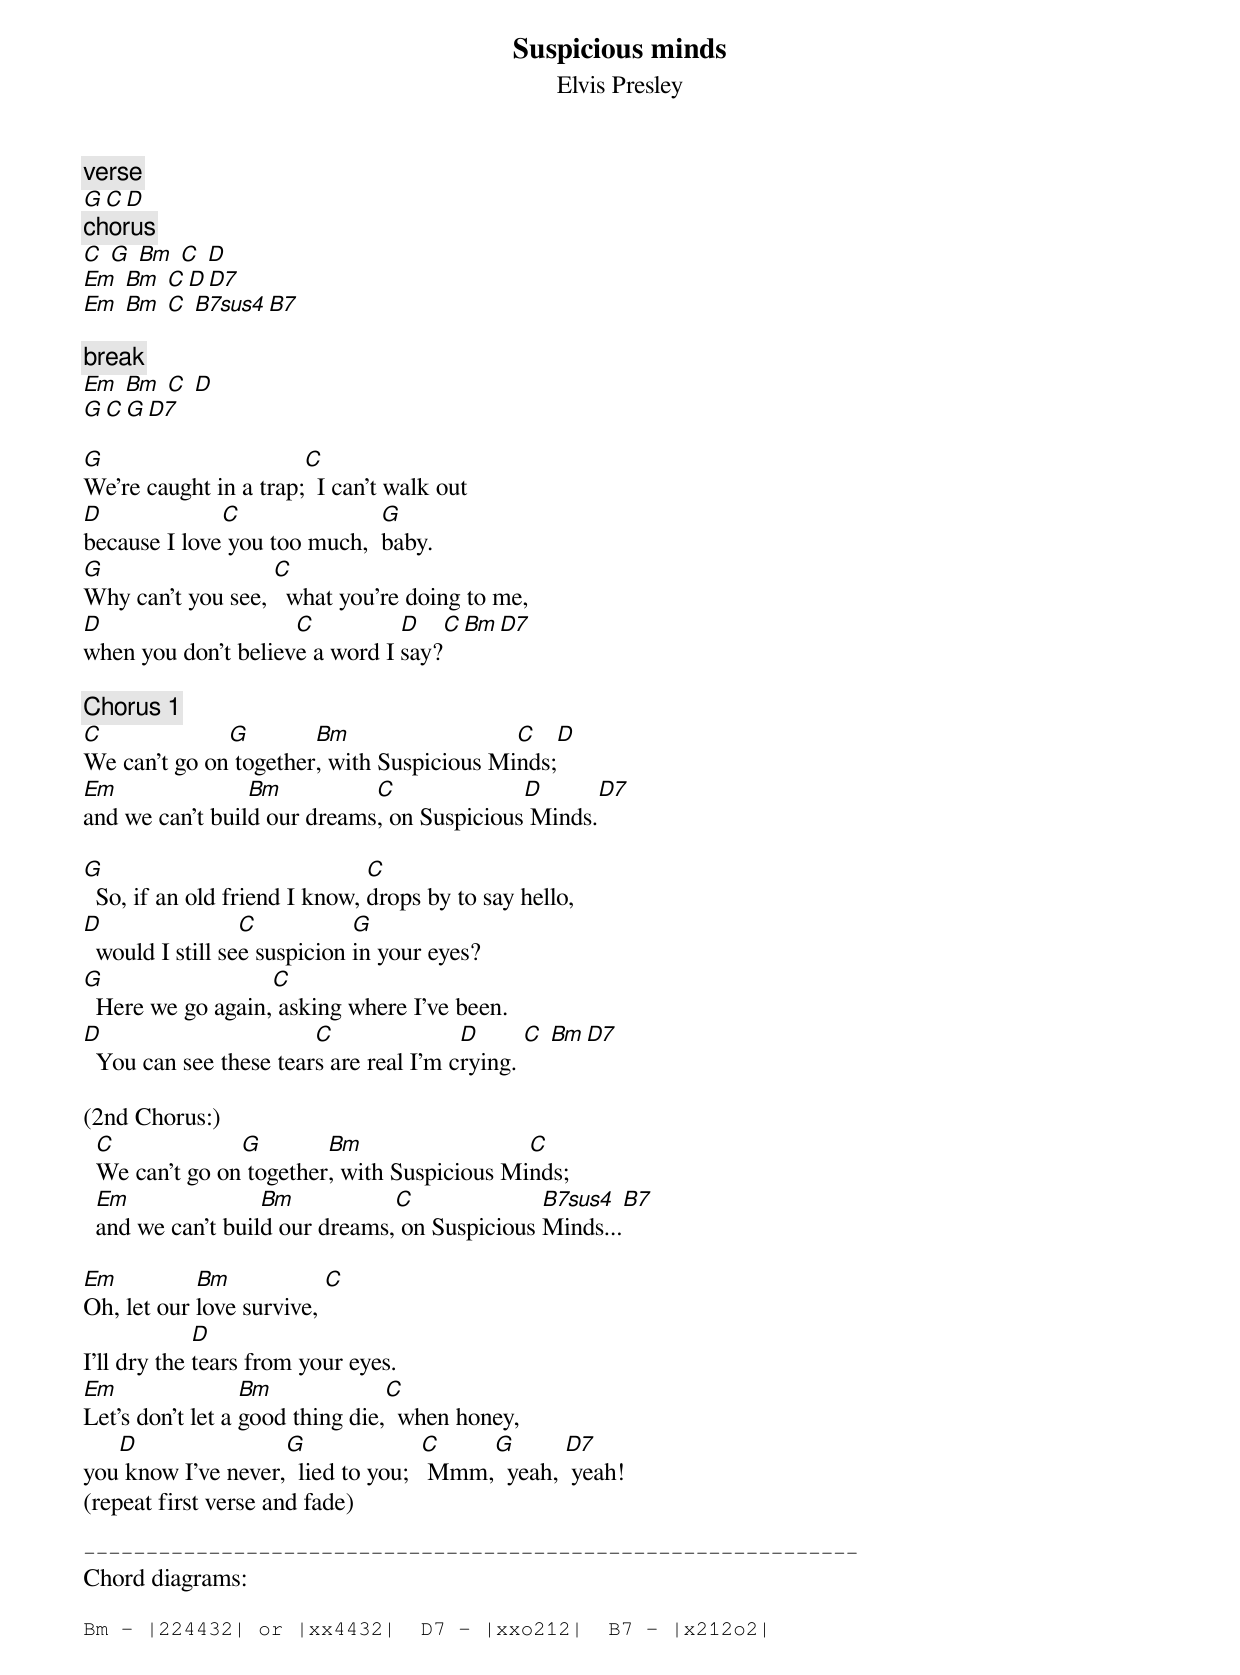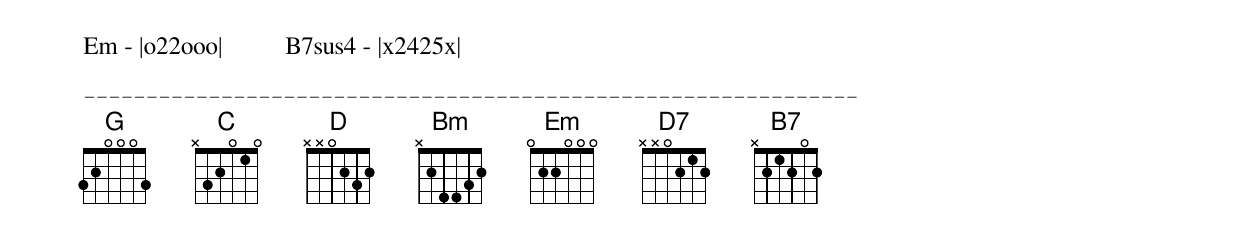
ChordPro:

{t:Suspicious minds}
{st:Elvis Presley}

{c: verse}
[G][C][D]
{c: chorus}
[C] [G] [Bm] [C] [D]
[Em] [Bm] [C][D][D7]
[Em] [Bm] [C] [B7sus4][B7]

{c:break}
[Em] [Bm] [C] [D]
[G][C][G][D7]

[G]We're caught in a trap;[C]  I can't walk out
[D]because I love[C] you too much,  [G]baby.
[G]Why can't you see, [C]  what you're doing to me,
[D]when you don't believ[C]e a word I [D]say?[C][Bm][D7]

{c: Chorus 1}
[C]We can't go on[G] together[Bm], with Suspicious Mi[C]nds;[D]
[Em]and we can't buil[Bm]d our dreams[C], on Suspicious[D] Minds.[D7]

[G]  So, if an old friend I know, [C]drops by to say hello,
[D]  would I still se[C]e suspicion [G]in your eyes?
[G]  Here we go again,[C] asking where I've been.
[D]  You can see these tear[C]s are real I'm c[D]rying. [C] [Bm][D7]

(2nd Chorus:)
  [C]We can't go on[G] together[Bm], with Suspicious Mi[C]nds;
  [Em]and we can't buil[Bm]d our dreams,[C] on Suspicious [B7sus4]Minds...[B7]

[Em]Oh, let our [Bm]love survive, [C]
I'll dry the [D]tears from your eyes.
[Em]Let's don't let a [Bm]good thing die,[C]  when honey,
you[D] know I've never,[G]  lied to you;  [C] Mmm,[G]  yeah, [D7] yeah!
(repeat first verse and fade)

{sot}
--------------------------------------------------------------
{eot}
Chord diagrams:

{sot}
Bm - |224432| or |xx4432|  D7 - |xxo212|  B7 - |x212o2|
{eot}
Em - |o22ooo|          B7sus4 - |x2425x|

{sot}
--------------------------------------------------------------
{eot}
